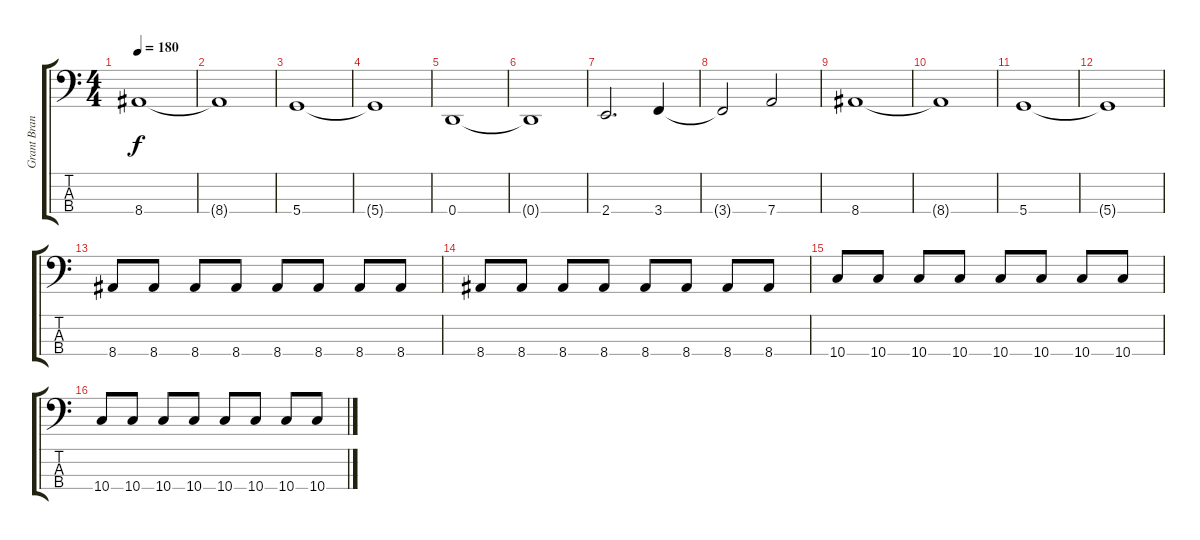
\track ("Grant Brandell" "Grant Bran") {instrument electricbassfinger}
\staff {score tabs}
\tuning (G2 D2 A1 D1) {hide}
\ts (4 4)
\tempo 180
\clef f4
\ks c
8.4.1{dy f} |
8.4{t}.1 |
5.4.1 |
5.4{t}.1 |
0.4.1 |
0.4{t}.1 |
2.4.2{d} 3.4.4 |
3.4{t}.2 7.4.2 |
8.4.1 |
8.4{t}.1 |
5.4.1 |
5.4{t}.1 |
8.4.8 8.4.8 8.4.8 8.4.8 8.4.8 8.4.8 8.4.8 8.4.8 |
8.4.8 8.4.8 8.4.8 8.4.8 8.4.8 8.4.8 8.4.8 8.4.8 |
10.4.8 10.4.8 10.4.8 10.4.8 10.4.8 10.4.8 10.4.8 10.4.8 |
10.4.8 10.4.8 10.4.8 10.4.8 10.4.8 10.4.8 10.4.8 10.4.8
